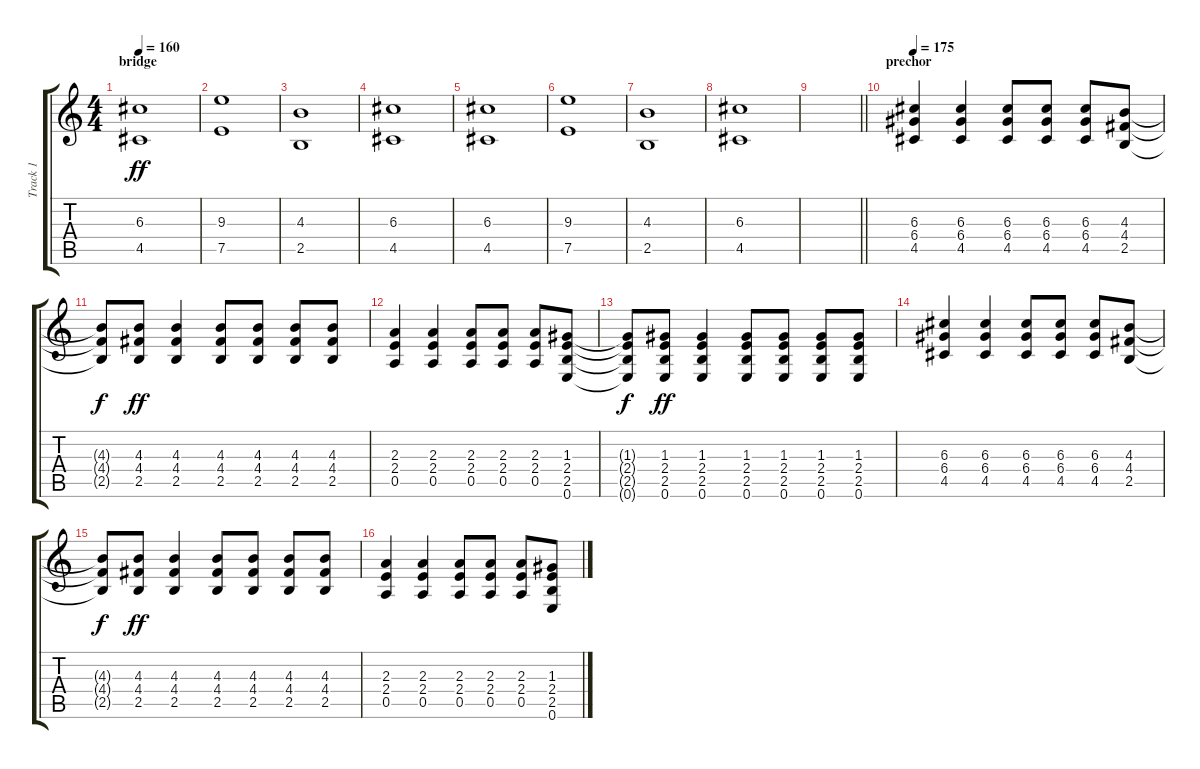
\track ("Track 1" "Track 1") {instrument electricguitarjazz}
\staff {score tabs}
\tuning (E4 B3 G3 D3 A2 E2) {hide}
\ts (4 4)
\section ("" "bridge")
\tempo 160
\clef g2
\ks c
(6.3 4.5).1{dy ff} |
(9.3 7.5).1 |
(4.3 2.5).1 |
(6.3 4.5).1 |
(6.3 4.5).1 |
(9.3 7.5).1 |
(4.3 2.5).1 |
(6.3 4.5).1 |
\barLineRight lightlight
|
\section ("" "prechor")
\tempo 175
(6.3 6.4 4.5).4 (6.3 6.4 4.5).4 (6.3 6.4 4.5).8 (6.3 6.4 4.5).8 (6.3 6.4 4.5).8 (4.3 4.4 2.5).8 |
(4.3{t} 4.4{t} 2.5{t}).8{dy f} (4.3 4.4 2.5).8{dy ff} (4.3 4.4 2.5).4 (4.3 4.4 2.5).8 (4.3 4.4 2.5).8 (4.3 4.4 2.5).8 (4.3 4.4 2.5).8 |
(2.3 2.4 0.5).4 (2.3 2.4 0.5).4 (2.3 2.4 0.5).8 (2.3 2.4 0.5).8 (2.3 2.4 0.5).8 (1.3 2.4 2.5 0.6).8 |
(1.3{t} 2.4{t} 2.5{t} 0.6{t}).8{dy f} (1.3 2.4 2.5 0.6).8{dy ff} (1.3 2.4 2.5 0.6).4 (1.3 2.4 2.5 0.6).8 (1.3 2.4 2.5 0.6).8 (1.3 2.4 2.5 0.6).8 (1.3 2.4 2.5 0.6).8 |
(6.3 6.4 4.5).4 (6.3 6.4 4.5).4 (6.3 6.4 4.5).8 (6.3 6.4 4.5).8 (6.3 6.4 4.5).8 (4.3 4.4 2.5).8 |
(4.3{t} 4.4{t} 2.5{t}).8{dy f} (4.3 4.4 2.5).8{dy ff} (4.3 4.4 2.5).4 (4.3 4.4 2.5).8 (4.3 4.4 2.5).8 (4.3 4.4 2.5).8 (4.3 4.4 2.5).8 |
(2.3 2.4 0.5).4 (2.3 2.4 0.5).4 (2.3 2.4 0.5).8 (2.3 2.4 0.5).8 (2.3 2.4 0.5).8 (1.3 2.4 2.5 0.6).8
